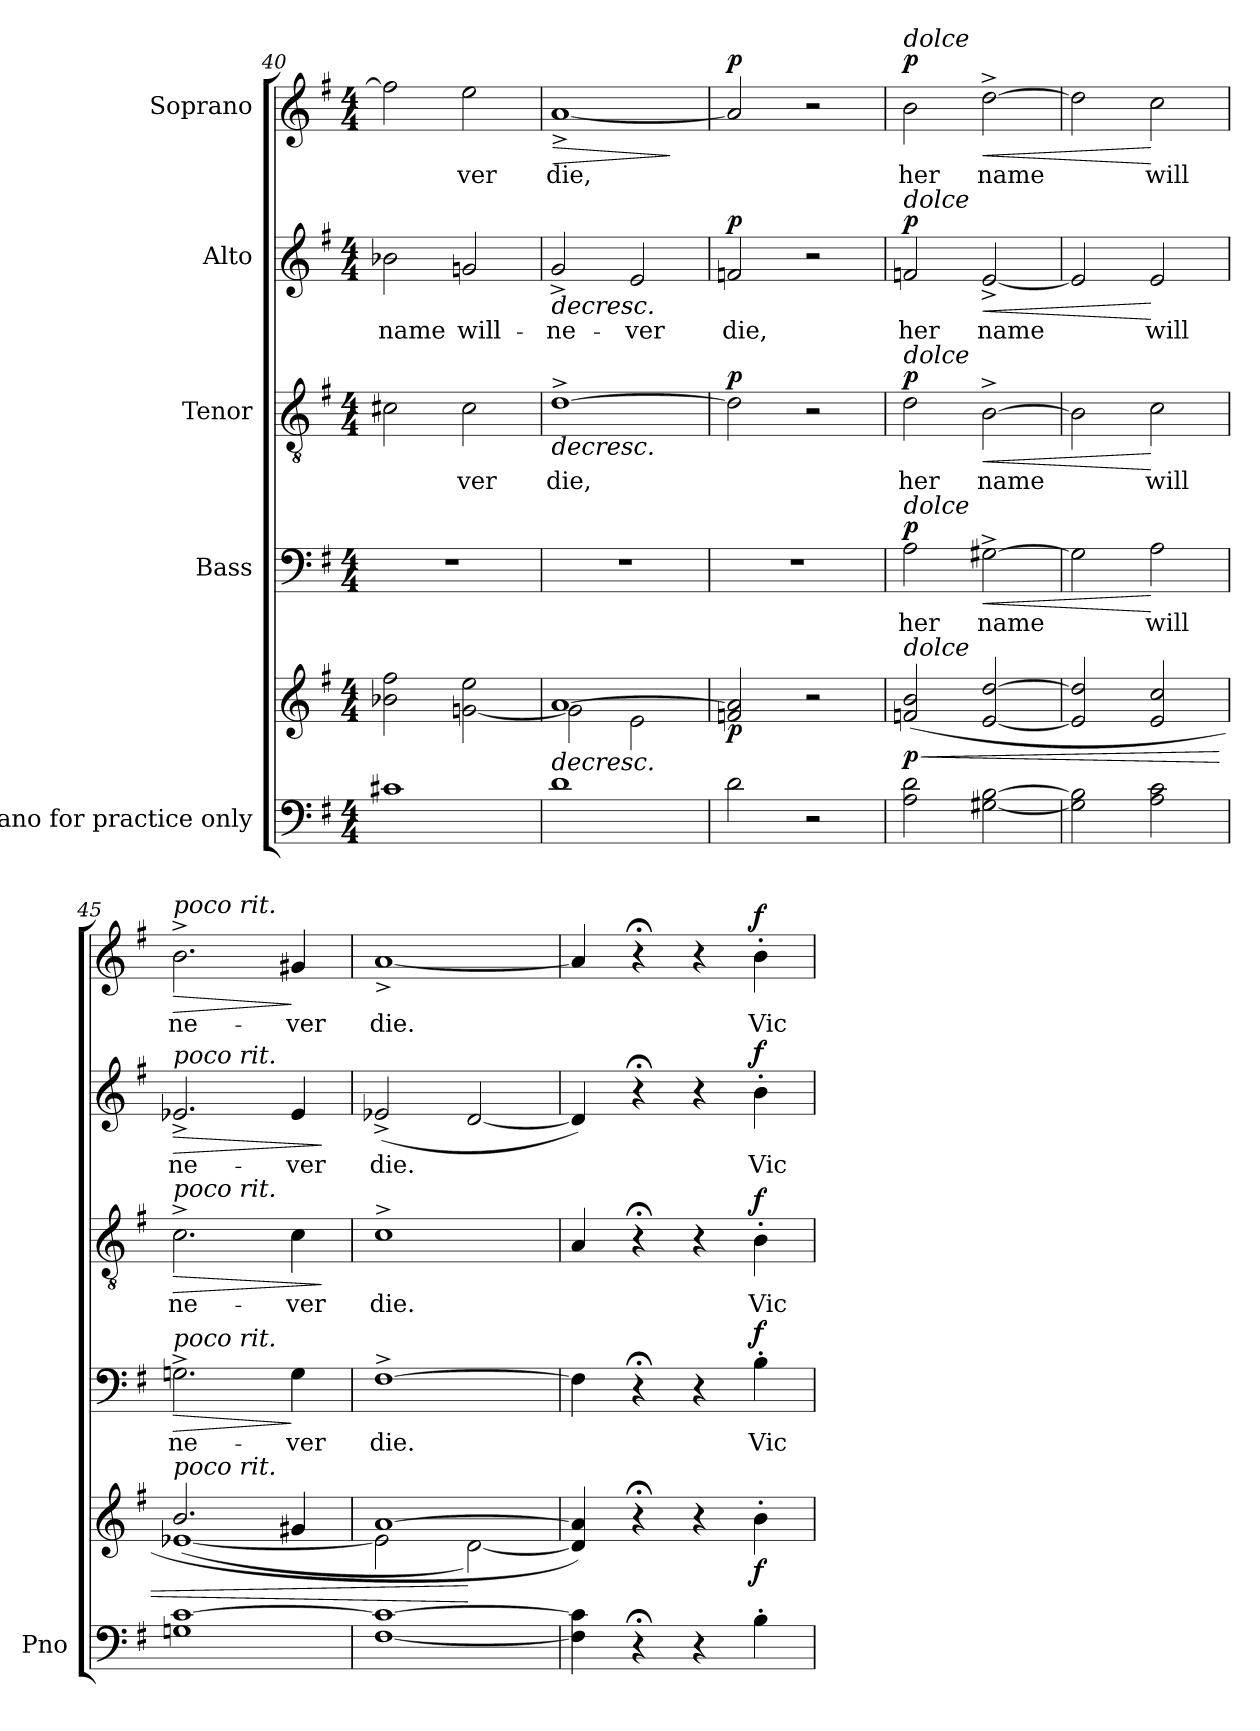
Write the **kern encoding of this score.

**kern	**kern	**dynam	**kern	**text	**dynam	**kern	**text	**dynam	**kern	**text	**dynam	**kern	**text	**dynam
*part5	*part5	*part5	*part4	*part4	*part4	*part3	*part3	*part3	*part2	*part2	*part2	*part1	*part1	*part1
*staff6	*staff5	*staff5/6	*staff4	*staff4	*staff4	*staff3	*staff3	*staff3	*staff2	*staff2	*staff2	*staff1	*staff1	*staff1
*I"Piano for practice only	*	*	*I"Bass	*	*	*I"Tenor	*	*	*I"Alto	*	*	*I"Soprano	*	*
*I'Pno	*	*	*	*	*	*	*	*	*	*	*	*	*	*
*clefF4	*clefG2	*	*clefF4	*	*	*clefGv2	*	*	*clefG2	*	*	*clefG2	*	*
*k[f#]	*k[f#]	*	*k[f#]	*	*	*k[f#]	*	*	*k[f#]	*	*	*k[f#]	*	*
*M4/4	*M4/4	*	*M4/4	*	*	*M4/4	*	*	*M4/4	*	*	*M4/4	*	*
=40	=40	=40	=40	=40	=40	=40	=40	=40	=40	=40	=40	=40	=40	=40
1c#X	2b-X\ 2ff#\	.	1r	.	.	2c#X\	.	.	2b-X\	name	.	2ff\]	.	.
.	[2gn\ 2ee\	.	.	.	.	2c#\	ver	.	2gn/	will-	.	2ee\	-ver	.
=41	=41	=41	=41	=41	=41	=41	=41	=41	=41	=41	=41	=41	=41	=41
!	!	!LO:HP:b	!	!	!	!	!	!LO:HP:b	!	!	!LO:HP:b	!	!	!LO:HP:b
*	*^	*	*	*	*	*	*	*	*	*	*	*	*	*
1d	[1a	2g\]	>	1r	.	.	[1d^	die,	>	2g^>/	ne-	>	[1a^>	die,	>
.	.	2e\	.	.	.	.	.	.	.	2e/	-ver	.	.	.	.
*	*v	*v	*	*	*	*	*	*	*	*	*	*	*	*	*
.	.	.	.	.	.	.	.	.	.	.	.	.	.	]
=42	=42	=42	=42	=42	=42	=42	=42	=42	=42	=42	=42	=42	=42	=42
!	!	!LO:DY:b	!	!	!	!	!	!LO:DY:a	!	!	!LO:DY:a	!	!	!LO:DY:a
2d\	2fn/ 2a/]	p	1r	.	.	2d\]	.	p	2fn/	die,	p	2a/]	.	p
2r	2r	.	.	.	.	2r	.	]	2r	.	]	2r	.	.
=43	=43	=43	=43	=43	=43	=43	=43	=43	=43	=43	=43	=43	=43	=43
!	!	!	!	!	!	!	!	!	!	!	!	!LO:TX:i:t=dolce	!	!
!	!	!	!	!	!	!	!	!	!LO:TX:i:t=dolce	!	!	!	!	!
!	!	!	!	!	!	!LO:TX:i:t=dolce	!	!	!	!	!	!	!	!
!	!	!	!LO:TX:i:t=dolce	!	!	!	!	!	!	!	!	!	!	!
!	!LO:TX:i:t=dolce	!	!	!	!	!	!	!	!	!	!	!	!	!
!	!	!LO:HP:b	!	!	!	!	!	!	!	!	!	!	!	!
!	!	!LO:DY:n=1:b	!	!	!LO:DY:a	!	!	!LO:DY:a	!	!	!LO:DY:a	!	!	!LO:DY:a
2A\ 2d\	(2fn/ 2b/	< p	2A\	her	p	2d\	her	p	2fn/	her	p	2b\	her	p
!	!	!	!	!	!LO:HP:b	!	!	!LO:HP:b	!	!	!LO:HP:b	!	!	!LO:HP:b
[2G#X\ [2B\	[2e/ [2dd/	.	[2G#X^\	name	<	[2B^\	name	<	[2e^>/	name	<	[2dd^\	name	<
.	.	]	.	.	.	.	.	.	.	.	.	.	.	.
=44	=44	=44	=44	=44	=44	=44	=44	=44	=44	=44	=44	=44	=44	=44
2G#\] 2B\]	2e/] 2dd/]	.	2G#\]	.	.	2B\]	.	.	2e/]	.	.	2dd\]	.	.
2A\ 2c\	2e/ 2cc/	.	2A\	will	[	2c\	will	[	2e/	will	[	2cc\	will	[
=45	=45	=45	=45	=45	=45	=45	=45	=45	=45	=45	=45	=45	=45	=45
*	*^	*	*	*	*	*	*	*	*	*	*	*	*	*
!	!	!	!	!	!	!	!	!	!	!	!	!	!LO:TX:i:t=poco rit.	!	!
!	!	!	!	!	!	!	!	!	!	!LO:TX:i:t=poco rit.	!	!	!	!	!
!	!	!	!	!	!	!	!LO:TX:i:t=poco rit.	!	!	!	!	!	!	!	!
!	!	!	!	!LO:TX:i:t=poco rit.	!	!	!	!	!	!	!	!	!	!	!
!	!LO:TX:i:t=poco rit.	!	!	!	!	!	!	!	!	!	!	!	!	!	!
!	!	!	!	!	!	!LO:HP:b	!	!	!LO:HP:b	!	!	!LO:HP:b	!	!	!LO:HP:b
1Gn [1c	2.b/	([1e-X	.	2.Gn^\	ne-	>	2.c^\	ne-	>	2.e-X^>/	ne-	>	2.b^\	ne-	>
.	4g#X/	.	.	4G\	-ver	]	4c\	-ver	.	4e-/	-ver	.	4g#X/	-ver	]
*	*v	*v	*	*	*	*	*	*	*	*	*	*	*	*	*
.	.	.	.	.	.	.	.	]	.	.	]	.	.	.
=46	=46	=46	=46	=46	=46	=46	=46	=46	=46	=46	=46	=46	=46	=46
*	*^	*	*	*	*	*	*	*	*	*	*	*	*	*
[1F# 1c_	[1a	2e-\]	.	[1F#^	die.	.	1c^	die.	.	(2e-X^/	die.	.	[1a^	die.	.
.	.	[2d\)	[	.	.	.	.	.	.	[2d/	.	.	.	.	.
*	*v	*v	*	*	*	*	*	*	*	*	*	*	*	*	*
=47	=47	=47	=47	=47	=47	=47	=47	=47	=47	=47	=47	=47	=47	=47
4F#\] 4c\]	4d/] 4a/])	.	4F#\]	.	.	4A/	.	.	4d/])	.	.	4a/]	.	.
4r;<	4r;<	.	4r;<	.	.	4r;<	.	.	4r;<	.	.	4r;<	.	.
4r	4r	.	4r	.	.	4r	.	.	4r	.	.	4r	.	.
!	!	!LO:DY:b	!	!	!LO:DY:a	!	!	!LO:DY:a	!	!	!LO:DY:a	!	!	!LO:DY:a
4B'\	4b'\	f	4B'\	Vic-	f	4B'\	Vic-	f	4b'\	Vic-	f	4b'\	Vic-	f
=	=	=	=	=	=	=	=	=	=	=	=	=	=	=
*-	*-	*-	*-	*-	*-	*-	*-	*-	*-	*-	*-	*-	*-	*-
